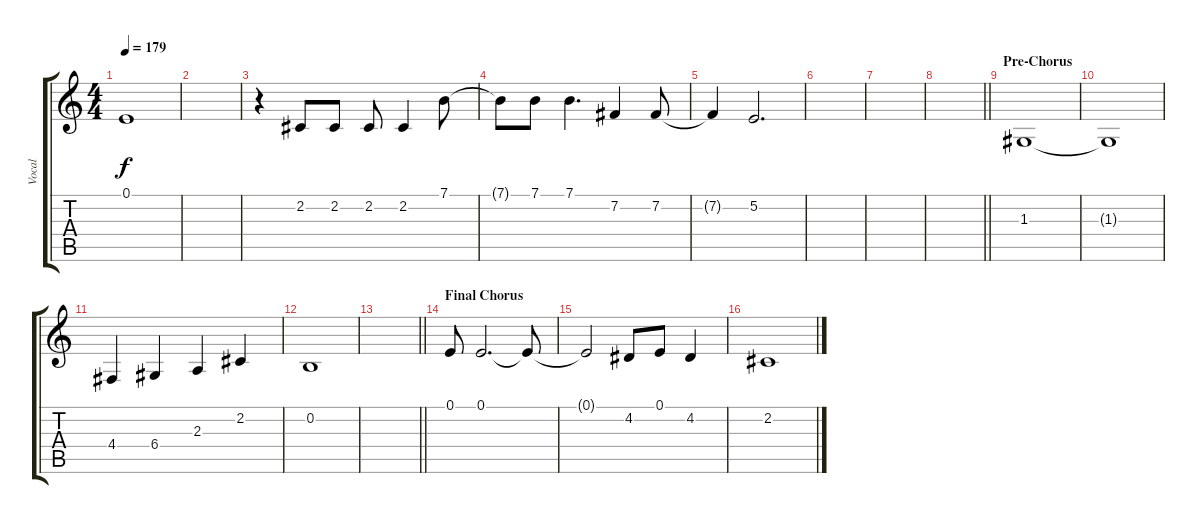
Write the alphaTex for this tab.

\track ("Vocal" "Vocal") {instrument lead6voice}
\staff {score tabs}
\tuning (E4 B3 G3 D3 A2 E2) {hide}
\ts (4 4)
\tempo 179
\clef g2
\ks c
0.1{t}.1{dy f} |
|
r.4 2.2.8 2.2.8 2.2.8 2.2.4 7.1.8 |
7.1{t}.8 7.1.8 7.1.4{d} 7.2.4 7.2.8 |
7.2{t}.4 5.2.2{d} |
|
|
\barLineRight lightlight
|
\section ("" "Pre-Chorus")
1.3.1 |
1.3{t}.1 |
4.4.4 6.4.4 2.3.4 2.2.4 |
0.2.1 |
\barLineRight lightlight
|
\section ("" "Final Chorus")
0.1.8 0.1.2{d} 0.1{t}.8 |
0.1{t}.2 4.2.8 0.1.8 4.2.4 |
2.2.1
